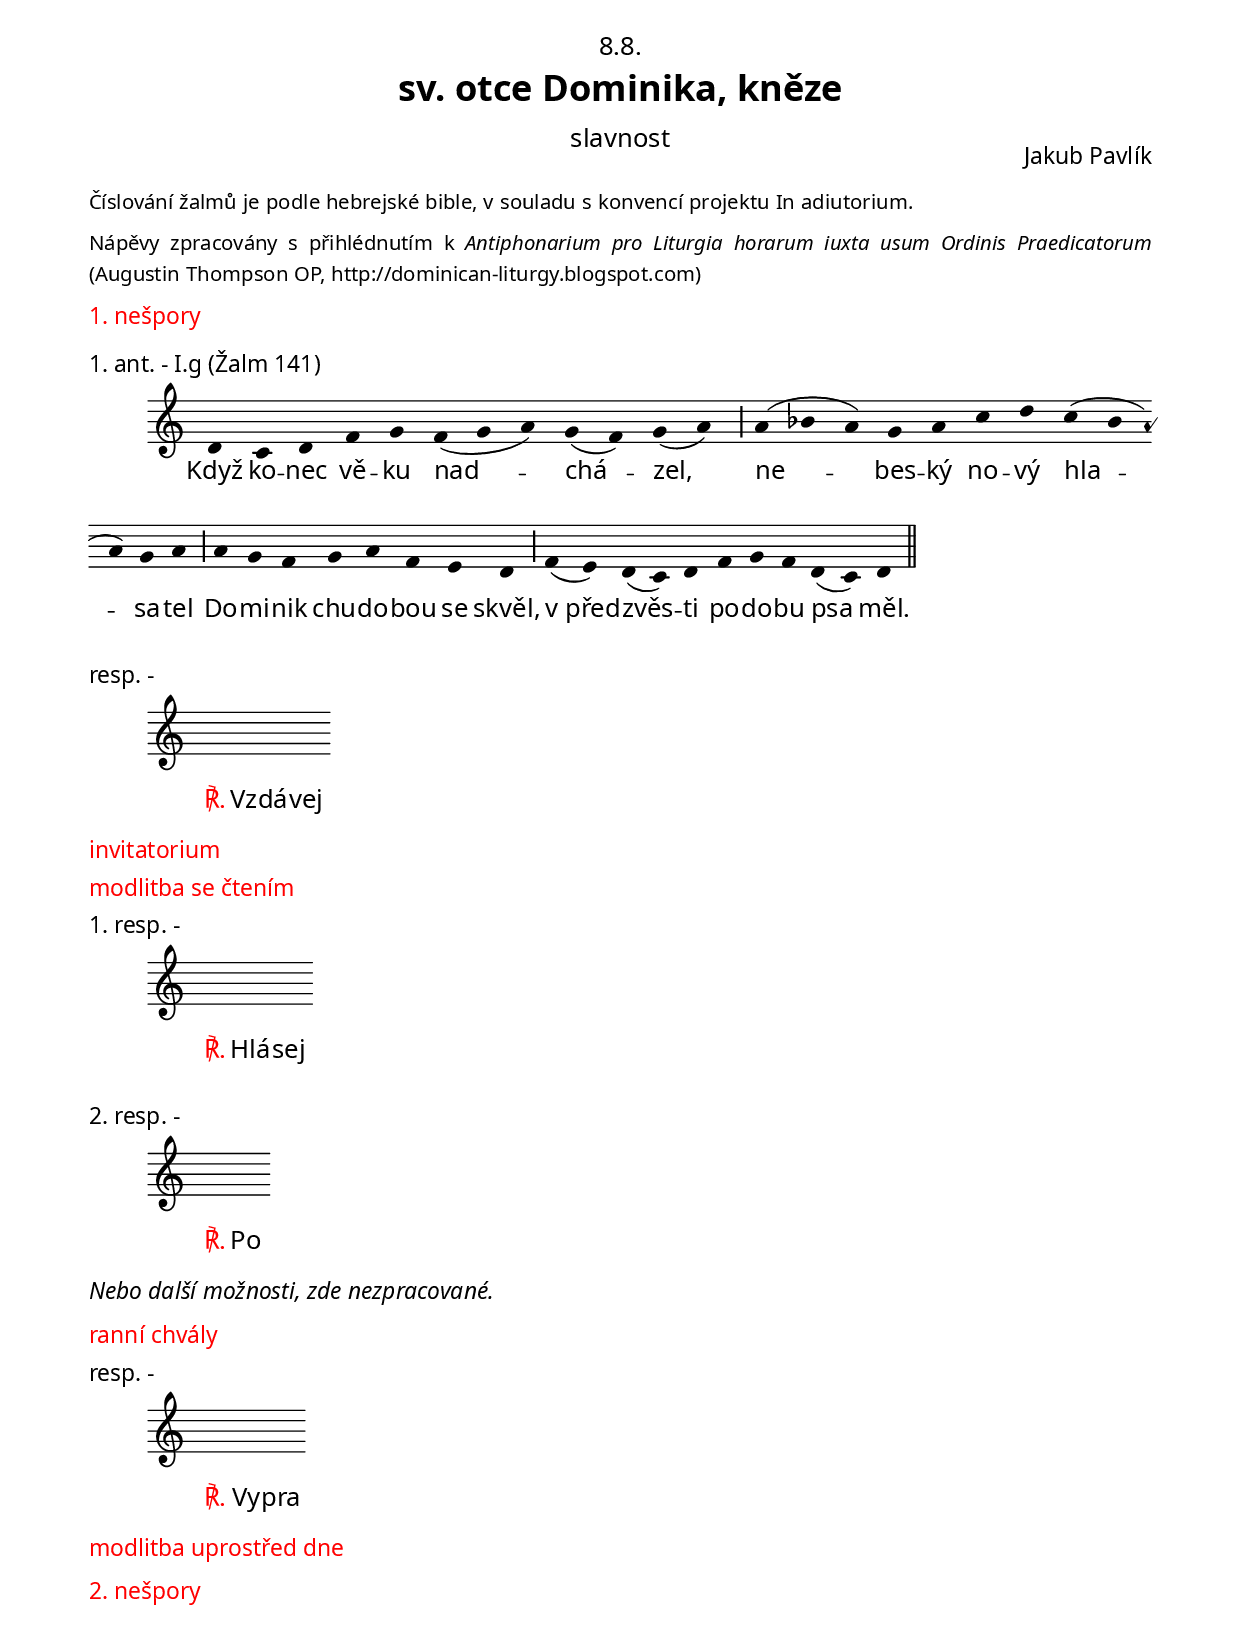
\version "2.16.0"

\include "../../spolecne.ly"
\include "../../dilyresponsorii.ly"
poznamkaOP = \markup\small\justify {
  Číslování žalmů je podle hebrejské bible, v souladu
  s konvencí projektu In adiutorium.
}


\header {
  title = \markup\titleSvatek
            "sv. otce Dominika, kněze"
            slavnost
            8.8.
  composer = "Jakub Pavlík"
}

\markup\poznamkaOP

\markup\small\justify{
  Nápěvy zpracovány s přihlédnutím
  k \italic{Antiphonarium pro Liturgia horarum iuxta usum Ordinis Praedicatorum}
  (Augustin Thompson OP,
  \with-url #"http://dominican-liturgy.blogspot.com" {http://dominican-liturgy.blogspot.com)}
}

\markup {\nadpisHodinka {"1. nešpory"}}

\score {
  \relative c' {
    \choralniRezim
    d4 c d f g f( g a) g( f) g( a) \barMaior
    a( bes a) g a c d c( b a) g a \barMaior
    a g f g a f e d \barMaior
    f( e) d( c) d f g f d( c) d \barFinalis
  }
  \addlyrics {
    Když ko -- nec vě -- ku nad -- chá -- zel,
    ne -- bes -- ký no -- vý hla -- sa -- tel
    Do -- mi -- nik chu -- do -- bou se skvěl,
    v_před -- zvěs -- ti po -- do -- bu psa měl.
  }
  \header {
    quid = "1. ant."
    modus = "I"
    differentia = "g"
    psalmus = "Žalm 141"
    id = "1ne-a1"
    piece = \markup {\sestavTitulek}
  }
}

\score {
  \relative c' {
    \choralniRezim

  }
  \addlyrics {
    Pro Kris -- to -- vo jmé -- no žil, u -- mí -- ral,
    všu -- de Bo -- ží se -- me -- no roz -- sé -- val,
    chrá -- něn ští -- tem chu -- do -- by bo -- jo -- val.
  }
  \header {
    quid = "2. ant."
    modus = ""
    differentia = ""
    psalmus = "Žalm 142"
    id = "1ne-a2"
    piece = \markup {\sestavTitulek}
  }
}

\score {
  \relative c' {
    \choralniRezim

  }
  \addlyrics {
    V_jas -- né ne -- be vchá -- zí již,
    tě -- les -- ných pout zba -- ven,
    na -- pl -- ně -- nou Pá -- nem číš
    o -- kou -- ší teď bla -- žen.
  }
  \header {
    quid = "3. ant."
    modus = ""
    differentia = ""
    psalmus = "Flp 2"
    id = "1ne-a3"
    piece = \markup {\sestavTitulek}
  }
}

\score {
  \relative c' {
    \choralniRezim

    % R
    \neviditelna a

    % V
    \neviditelna a

    % R
    \neviditelna a

    % Slava
  }
  \addlyrics {
    \Response Vzdá -- vej -- te Pá -- nu, Bo -- ží dě -- ti,_*
    čest a slá -- vu.
    \Verse Vzdá -- vej -- te po -- ctu je -- ho jmé -- nu._*
    \Response Čest a slá -- vu.
    \textRespDoxologie
  }
  \header {
    quid = "resp."
    modus = ""
    id = "1ne-r"
    piece = \markup {\sestavTitulekResp}
  }
}

\score {
  \relative c' {
    \choralniRezim

  }
  \addlyrics {
    Bla -- že -- ný Do -- mi -- nik po -- zdvi -- hl ru -- ce k_ne -- bi a pra -- vil:
    Ot -- če sva -- tý, ty víš, že jsem o -- chot -- ně a vy -- tr -- va -- le pl -- nil tvou vů -- li
    a o -- chrá -- nil jsem a za -- cho -- val ty, kte -- ré jsi mi dal.
    Teď zas je do -- po -- rou -- čím to -- bě,
    za -- cho -- vej je a o -- chra -- ňuj.
  }
  \header {
    quid = "ant. k Magnificat"
    modus = ""
    differentia = ""
    psalmus = ""
    id = "1ne-amag"
    piece = \markup {\sestavTitulekBezZalmu}
  }
}

\markup {\nadpisHodinka {"invitatorium"}}

\score {
  \relative c' {
    \choralniRezim

  }
  \addlyrics {
    Pojď -- te se kla -- nět Pá -- nu a -- po -- što -- lů,
    kte -- rý u -- či -- nil z_Do -- mi -- ni -- ka
    hla -- sa -- te -- le e -- van -- ge -- li -- a.
  }
  \header {
    quid = "ant."
    modus = ""
    differentia = ""
    psalmus = ""
    id = "invit"
    piece = \markup {\sestavTitulekBezZalmu}
  }
}

\markup {\nadpisHodinka {"modlitba se čtením"}}

\score {
  \relative c' {
    \choralniRezim

  }
  \addlyrics {
    Ty, o kte -- rých Pán pře -- dem vě -- děl,
    ty ta -- ké před -- ur -- čil,
    a -- by by -- li ve sho -- dě s_ob -- ra -- zem je -- ho Sy -- na,
    a -- by tak on byl prv -- ní z_mno -- ha brat -- ří.
  }
  \header {
    quid = "1. ant."
    modus = ""
    differentia = ""
    psalmus = "Žalm 1"
    id = "mc-a1"
    piece = \markup {\sestavTitulek}
  }
}

\score {
  \relative c' {
    \choralniRezim

  }
  \addlyrics {
    Bůh za -- zá -- řil v_na -- šem srd -- ci,
    a -- by o -- sví -- til li -- di po -- zná -- ním je -- ho ve -- leb -- nos -- ti,
    kte -- rá je na Kris -- to -- vě tvá -- ři.
  }
  \header {
    quid = "2. ant."
    modus = ""
    differentia = ""
    psalmus = "Žalm 2"
    id = "mc-a2"
    piece = \markup {\sestavTitulek}
  }
}

\score {
  \relative c' {
    \choralniRezim

  }
  \addlyrics {
    Bůh, dár -- ce na -- dě -- je,
    ať vás na -- pl -- ní sa -- mou ra -- dos -- tí i po -- ko -- jem ve ví -- ře,
    a -- bys -- te pro -- spí -- va -- li v_na -- dě -- ji
    s_moc -- nou po -- mo -- cí Du -- cha Sva -- té -- ho.
  }
  \header {
    quid = "3. ant."
    modus = ""
    differentia = ""
    psalmus = "Žalm 24"
    id = "mc-a3"
    piece = \markup {\sestavTitulek}
  }
}

\score {
  \relative c' {
    \choralniRezim

    % R
    \neviditelna a

    % V
    \neviditelna a

    % R
    \neviditelna a

    % Slava
  }
  \addlyrics {
    \Response Hlá -- sej slo -- vo!
    Na -- lé -- hej, ať je to vhod či ne -- vhod,
    u -- svěd -- čuj, do -- mlou -- vej, na -- po -- mí -- nej,
    s_veš -- ke -- rou sho -- ví -- va -- vos -- tí a zna -- los -- tí na -- u -- ky._*

    Ty však buď ve všem roz -- váž -- ný,
    vy -- tr -- va -- lý ve zkouš -- kách,
    pra -- cuj ja -- ko hla -- sa -- tel e -- van -- ge -- li -- a.

    \Verse Jak mi -- lý je pří -- chod těch,
    kdo při -- ná -- še -- jí ra -- dost -- nou zvěst!_*

    Ty však buď ve všem roz -- váž -- ný,
    vy -- tr -- va -- lý ve zkouš -- kách,
    pra -- cuj ja -- ko hla -- sa -- tel e -- van -- ge -- li -- a.
  }
  \header {
    quid = "1. resp."
    modus = ""
    id = "mc-r1"
    piece = \markup {\sestavTitulekResp}
  }
}

\score {
  \relative c' {
    \choralniRezim

    % R
    \neviditelna a

    % V
    \neviditelna a


  }
  \addlyrics {
    \Response Po -- vstal no -- vý hla -- sa -- tel spá -- sy,
    byl jak o -- heň_*
    a je -- ho slo -- vo plá -- lo jak po -- cho -- deň.
    \Verse V_je -- ho ús -- tech by -- la na -- u -- ka prav -- dy,
    ne -- pra -- vost se ne -- na -- lez -- la na je -- ho rtech._*
    A je -- ho slo -- vo plá -- lo jak po -- cho -- deň.
  }
  \header {
    quid = "2. resp."
    modus = ""
    id = "mc-r2"
    piece = \markup {\sestavTitulekResp}
  }
}

\markup\italic{Nebo další možnosti, zde nezpracované.}

\markup {\nadpisHodinka {"ranní chvály"}}

\score {
  \relative c' {
    \choralniRezim

  }
  \addlyrics {
    Ja -- ko žíz -- ní je -- len po pra -- me -- ni vo -- dy,
    tak žíz -- nil Kris -- tův slu -- žeb -- ník po mu -- čed -- nic -- tví.
  }
  \header {
    quid = "1. ant."
    modus = ""
    differentia = ""
    psalmus = "Žalm 63"
    id = "rch-a1"
    piece = \markup {\sestavTitulek}
  }
}

\score {
  \relative c' {
    \choralniRezim

  }
  \addlyrics {
    Bra -- tr Do -- mi -- nik se -- tr -- vá -- val v_mod -- lit -- bě
    ve dne v_no -- ci.
  }
  \header {
    quid = "2. ant."
    modus = ""
    differentia = ""
    psalmus = "Dan 3-III"
    id = "rch-a2"
    piece = \markup {\sestavTitulek}
  }
}

\score {
  \relative c' {
    \choralniRezim

  }
  \addlyrics {
    Když Do -- mi -- nik po -- sí -- lal brat -- ry ká -- zat,
    pro -- sil je a na -- po -- mí -- nal,
    a -- by hor -- li -- vě pra -- co -- va -- li na spá -- se du -- ší.
  }
  \header {
    quid = "3. ant."
    modus = ""
    differentia = ""
    psalmus = "Žalm 149"
    id = "rch-a3"
    piece = \markup {\sestavTitulek}
  }
}

\score {
  \relative c' {
    \choralniRezim

    % R
    \neviditelna a

    % V
    \neviditelna a

    % R
    \neviditelna a

    % Slava
  }
  \addlyrics {
    \Response Vy -- pra -- vuj -- te me -- zi po -- ha -- ny_*
    o Pá -- no -- vě slá -- vě.
    \Verse Me -- zi vše -- mi ná -- ro -- dy o je -- ho di -- vech._*
    \Response O Pá -- no -- vě slá -- vě.
    \textRespDoxologie
  }
  \header {
    quid = "resp."
    modus = ""
    id = "rch-r"
    piece = \markup {\sestavTitulekResp}
  }
}

\score {
  \relative c' {
    \choralniRezim

  }
  \addlyrics {
    Jak mi -- lý je pří -- chod to -- ho,
    kdo zvěs -- tu -- je po -- koj a o -- zna -- mu -- je spá -- su,
    kte -- rý pra -- ví Si -- o -- nu:
    Kra -- lu -- je Bůh tvůj.
  }
  \header {
    quid = "ant. k Benedictus"
    modus = ""
    differentia = ""
    psalmus = ""
    id = "rch-aben"
    piece = \markup {\sestavTitulekBezZalmu}
  }
}

\markup {\nadpisHodinka {"modlitba uprostřed dne"}}

\score {
  \relative c' {
    \choralniRezim

  }
  \addlyrics {
    Měj -- te lás -- ku, buď -- te po -- kor -- ní,
    va -- ším vlast -- nic -- tvím ať je do -- bro -- vol -- ná chu -- do -- ba.
  }
  \header {
    quid = "ant. dopoledne"
    modus = ""
    differentia = ""
    psalmus = ""
    id = "tercie"
    piece = \markup {\sestavTitulekBezZalmu}
  }
}

\score {
  \relative c' {
    \choralniRezim

  }
  \addlyrics {
    Byl to nej -- vět -- ší a nej -- lep -- ší tě -- ši -- tel
    po -- kou -- še -- ných brat -- ří
    i ji -- ných li -- dí.
  }
  \header {
    quid = "ant. v poledne"
    modus = ""
    differentia = ""
    psalmus = ""
    id = "sexta"
    piece = \markup {\sestavTitulekBezZalmu}
  }
}

\score {
  \relative c' {
    \choralniRezim

  }
  \addlyrics {
    O -- prav -- do -- vě mi -- lo -- val chu -- do -- bu
    a no -- sil vždy pros -- tý o -- děv.
  }
  \header {
    quid = "ant. odpoledne"
    modus = ""
    differentia = ""
    psalmus = ""
    id = "nona"
    piece = \markup {\sestavTitulekBezZalmu}
  }
}

\markup {\nadpisHodinka {"2. nešpory"}}

\score {
  \relative c' {
    \choralniRezim

  }
  \addlyrics {
    Všech -- ny li -- di ob -- jí -- mal ši -- ro -- kou ná -- ru -- čí lás -- ky
    a pro -- to -- že měl všech -- ny rád,
    mě -- li všich -- ni rá -- di je -- ho.
  }
  \header {
    quid = "1. ant."
    modus = ""
    differentia = ""
    psalmus = "Žalm 115"
    id = "2ne-a1"
    piece = \markup {\sestavTitulek}
  }
}

\score {
  \relative c' {
    \choralniRezim

  }
  \addlyrics {
    Po -- hnut sou -- ci -- tem a lás -- kou
    pro -- dal kni -- hy a všech -- no, co měl,
    a da -- ro -- val to na vý -- ži -- vu chu -- dých.
  }
  \header {
    quid = "2. ant."
    modus = ""
    differentia = ""
    psalmus = "Žalm 125"
    id = "2ne-a2"
    piece = \markup {\sestavTitulek}
  }
}

\score {
  \relative c' {
    \choralniRezim

  }
  \addlyrics {
    Hla -- si -- tě vo -- lal:
    Pa -- ne, smi -- luj se nad svým li -- dem.
    Co bu -- de s_hříš -- ní -- ky?
  }
  \header {
    quid = "3. ant."
    modus = ""
    differentia = ""
    psalmus = "Ef 1"
    id = "2ne-a3"
    piece = \markup {\sestavTitulek}
  }
}

\score {
  \relative c' {
    \choralniRezim

    % R
    \neviditelna a

    % V
    \neviditelna a

    % R
    \neviditelna a

    % Slava
  }
  \addlyrics {
    \Response Bla -- ho -- sla -- ve -- ní, kdo sly -- ší Bo -- ží slov -- o_*
    a za -- cho -- vá -- va -- jí je.
    \Verse Při -- ná -- še -- jí u -- ži -- tek v_tr -- pě -- li -- vos -- ti._*
    \Response A za -- cho -- vá -- va -- jí je.
    \textRespDoxologie
  }
  \header {
    quid = "resp."
    modus = ""
    id = "2ne-r"
    piece = \markup {\sestavTitulekResp}
  }
}

\score {
  \relative c' {
    \choralniRezim

  }
  \addlyrics {
    Vel -- ký Ot -- če, sva -- tý Do -- mi -- ni -- ku,
    v_ho -- di -- ně smr -- ti nás přij -- mi k_so -- bě,
    a zde na ze -- mi na nás po -- hlí -- žej vždy s_lás -- kou.
  }
  \header {
    quid = "ant. k Magnificat"
    modus = ""
    differentia = ""
    psalmus = ""
    id = "2ne-amag"
    piece = \markup {\sestavTitulekBezZalmu}
  }
}